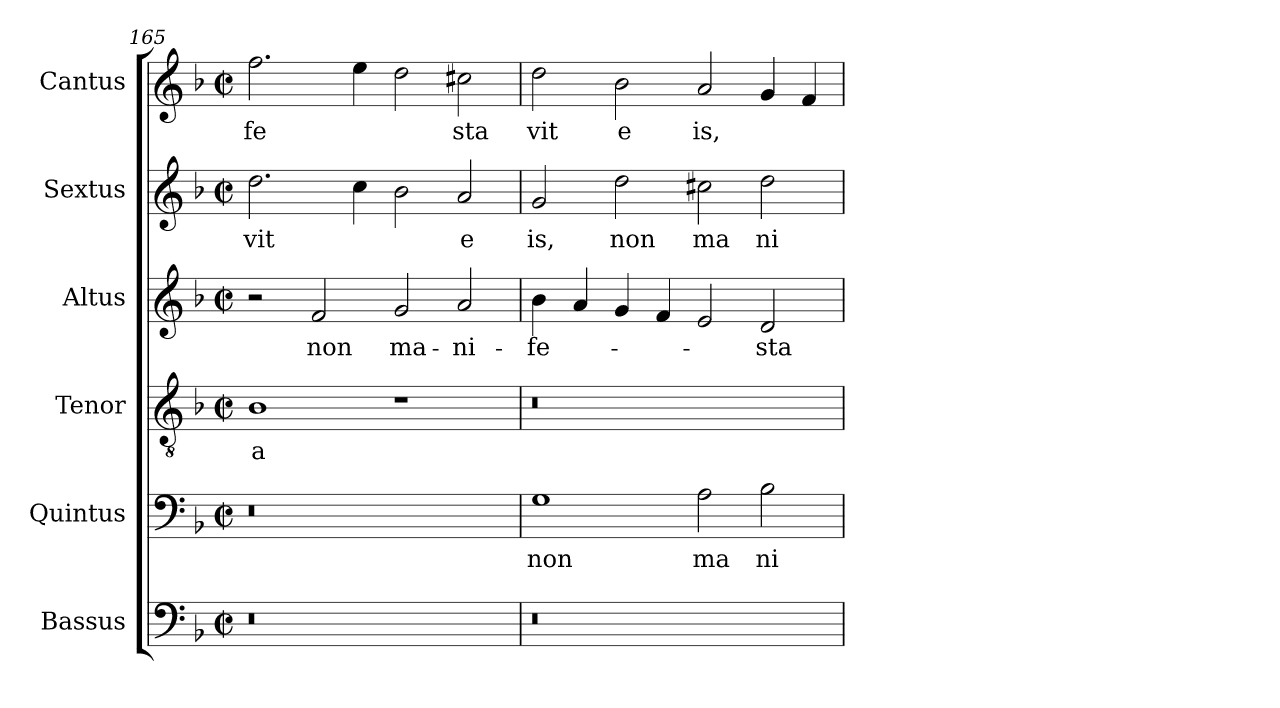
**kern	**kern	**text	**kern	**text	**kern	**text	**kern	**text	**kern	**text
*part6	*part5	*part5	*part4	*part4	*part3	*part3	*part2	*part2	*part1	*part1
*staff6	*staff5	*staff5	*staff4	*staff4	*staff3	*staff3	*staff2	*staff2	*staff1	*staff1
*I"Bassus	*I"Quintus	*	*I"Tenor	*	*I"Altus	*	*I"Sextus	*	*I"Cantus	*
*I'Bassus	*I'Quintus	*	*I'Tenor	*	*I'Altus	*	*I'Sextus	*	*I'Cantus	*
!!LO:PB:g=z
*clefF4	*clefF4	*	*clefGv2	*	*clefG2	*	*clefG2	*	*clefG2	*
*k[b-]	*k[b-]	*	*k[b-]	*	*k[b-]	*	*k[b-]	*	*k[b-]	*
*F:	*F:	*	*F:	*	*F:	*	*F:	*	*F:	*
*M2/2	*M2/2	*	*M2/2	*	*M2/2	*	*M2/2	*	*M2/2	*
*met(c|)	*met(c|)	*	*met(c|)	*	*met(c|)	*	*met(c|)	*	*met(c|)	*
=165	=165	=165	=165	=165	=165	=165	=165	=165	=165	=165
!	!	!	!	!LO:LY:b:cj	!	!	!	!LO:LY:b	!	!LO:LY:b:cj
0r	0r	.	1B-	a	2r	.	2.dd\	vit	2.ff\	-fe
!	!	!	!	!	!	!LO:LY:b:cj	!	!	!	!
.	.	.	.	.	2f/	non	.	.	.	.
.	.	.	.	.	.	.	4cc\	.	4ee\	.
!	!	!	!	!	!	!LO:LY:b:cj	!	!	!	!
.	.	.	1r	.	2g/	ma-	2b-\	.	2dd\	.
!	!	!	!	!	!	!LO:LY:b:cj	!	!LO:LY:b:cj	!	!LO:LY:b:cj
.	.	.	.	.	2a/	-ni-	2a/	e	2cc#X\	sta
=166	=166	=166	=166	=166	=166	=166	=166	=166	=166	=166
!	!	!LO:LY:b:cj	!	!	!	!LO:LY:b:cj	!	!LO:LY:b:cj	!	!LO:LY:b:cj
0r	1G	non	0r	.	4b-\	-fe-	2g/	is,	2dd\	vit
.	.	.	.	.	4a/	.	.	.	.	.
!	!	!	!	!	!	!	!	!LO:LY:b:cj	!	!LO:LY:b:cj
.	.	.	.	.	4g/	.	2dd\	non	2b-\	e
.	.	.	.	.	4f/	.	.	.	.	.
!	!	!LO:LY:b:cj	!	!	!	!	!	!LO:LY:b:cj	!	!LO:LY:b:cj
.	2A\	ma	.	.	2e/	.	2cc#X\	ma	2a/	is,
!	!	!LO:LY:b:cj	!	!	!	!LO:LY:b:cj	!	!LO:LY:b:cj	!	!
.	2B-\	ni	.	.	2d/	-sta-	2dd\	ni	4g/	.
.	.	.	.	.	.	.	.	.	4f/	.
=	=	=	=	=	=	=	=	=	=	=
*-	*-	*-	*-	*-	*-	*-	*-	*-	*-	*-
